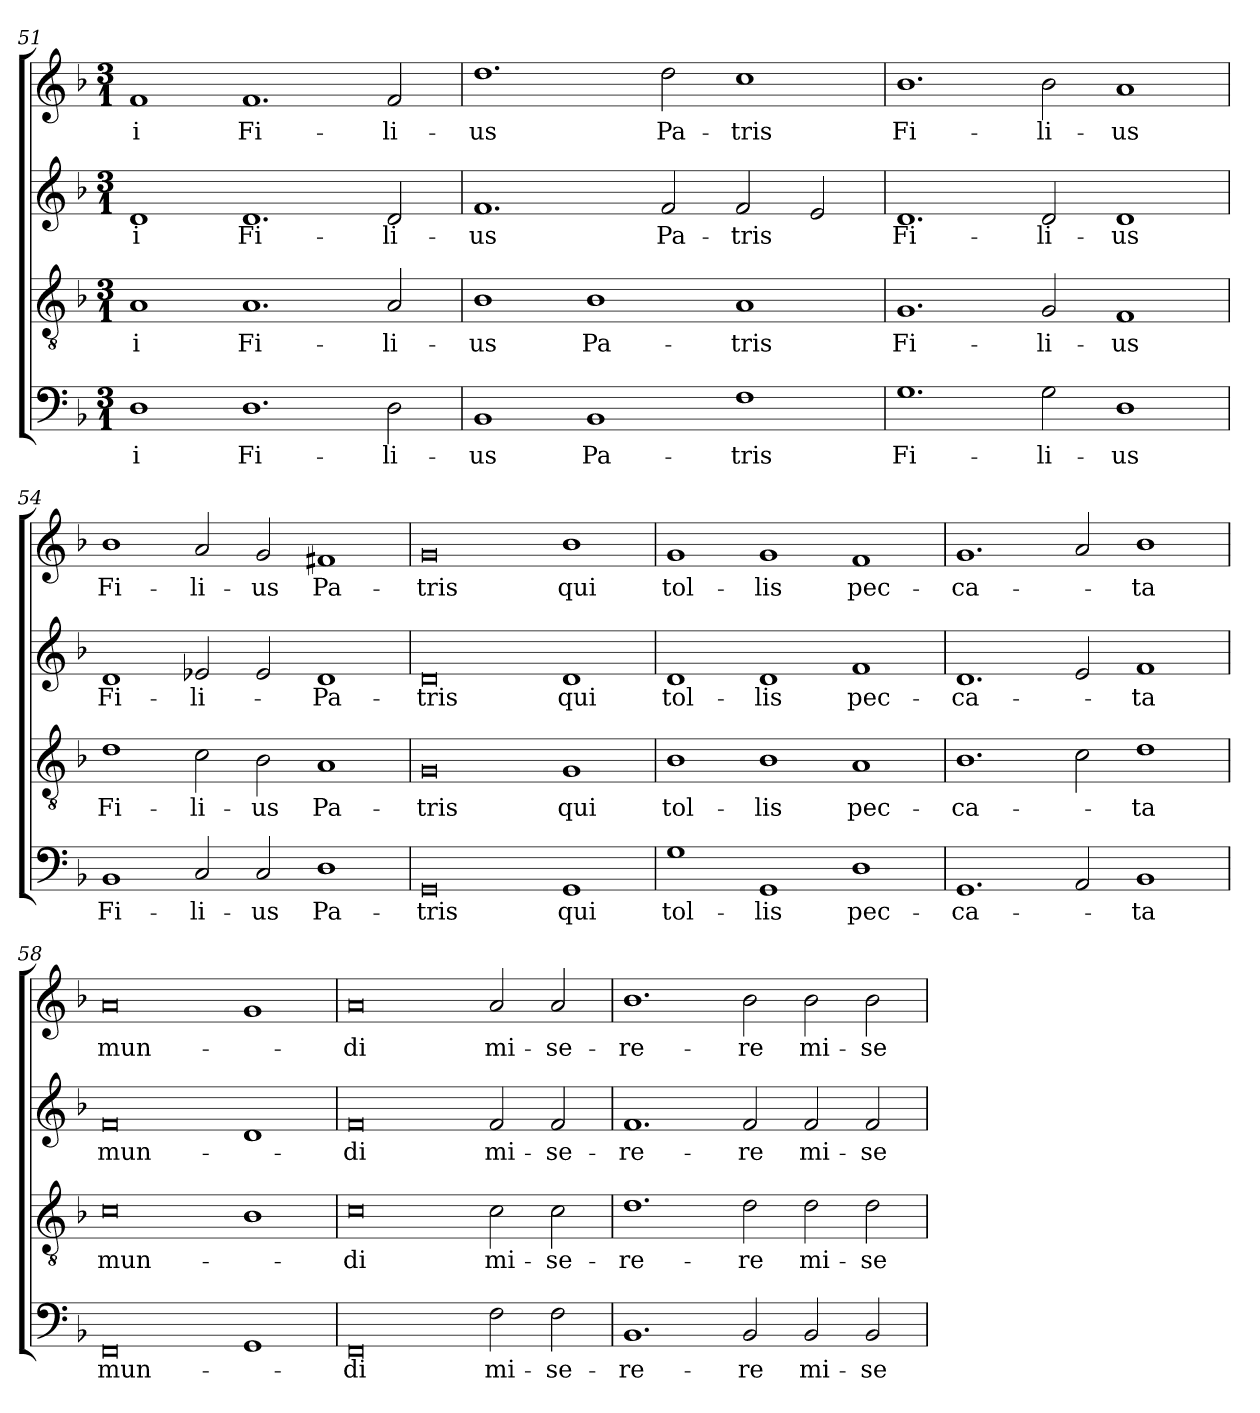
**kern	**text	**kern	**text	**kern	**text	**kern	**text
*part4	*part4	*part3	*part3	*part2	*part2	*part1	*part1
*staff4	*staff4	*staff3	*staff3	*staff2	*staff2	*staff1	*staff1
*clefF4	*	*clefGv2	*	*clefG2	*	*clefG2	*
*k[b-]	*	*k[b-]	*	*k[b-]	*	*k[b-]	*
*M3/1	*	*M3/1	*	*M3/1	*	*M3/1	*
=51	=51	=51	=51	=51	=51	=51	=51
1D	-i	1A	-i	1d	-i	1f	-i
1.D	Fi-	1.A	Fi-	1.d	Fi-	1.f	Fi-
2D	-li-	2A	-li-	2d	-li-	2f	-li-
=52	=52	=52	=52	=52	=52	=52	=52
1BB-	-us	1B-	-us	1.f	-us	1.dd	-us
1BB-	Pa-	1B-	Pa-	.	.	.	.
.	.	.	.	2f	Pa-	2dd	Pa-
1F	-tris	1A	-tris	2f	-tris	1cc	-tris
.	.	.	.	2e	.	.	.
=53	=53	=53	=53	=53	=53	=53	=53
1.G	Fi-	1.G	Fi-	1.d	Fi-	1.b-	Fi-
2G	-li-	2G	-li-	2d	-li-	2b-	-li-
1D	-us	1F	-us	1d	-us	1a	-us
=54	=54	=54	=54	=54	=54	=54	=54
1BB-	Fi-	1d	Fi-	1d	Fi-	1b-	Fi-
2C	-li-	2c	-li-	2e-X	-li-	2a	-li-
2C	-us	2B-	-us	2e-	.	2g	-us
1D	Pa-	1A	Pa-	1d	-Pa-	1f#X	Pa-
=55	=55	=55	=55	=55	=55	=55	=55
0GG	-tris	0G	-tris	0d	-tris	0g	-tris
1GG	qui	1G	qui	1d	qui	1b-	qui
=56	=56	=56	=56	=56	=56	=56	=56
1G	tol-	1B-	tol-	1d	tol-	1g	tol-
1GG	-lis	1B-	-lis	1d	-lis	1g	-lis
1D	pec-	1A	pec-	1f	pec-	1f	pec-
=57	=57	=57	=57	=57	=57	=57	=57
1.GG	-ca-	1.B-	-ca-	1.d	-ca-	1.g	-ca-
2AA	.	2c	.	2e	.	2a	.
1BB-	-ta	1d	-ta	1f	-ta	1b-	-ta
=58	=58	=58	=58	=58	=58	=58	=58
0FF	mun-	0c	mun-	0f	mun-	0a	mun-
1GG	.	1B-	.	1d	.	1g	.
=59	=59	=59	=59	=59	=59	=59	=59
0FF	-di	0c	-di	0f	-di	0a	-di
2F	mi-	2c	mi-	2f	mi-	2a	mi-
2F	-se-	2c	-se-	2f	-se-	2a	-se-
=60	=60	=60	=60	=60	=60	=60	=60
1.BB-	-re-	1.d	-re-	1.f	-re-	1.b-	-re-
2BB-	-re	2d	-re	2f	-re	2b-	-re
2BB-	mi-	2d	mi-	2f	mi-	2b-	mi-
2BB-	-se-	2d	-se-	2f	-se-	2b-	-se-
=	=	=	=	=	=	=	=
*-	*-	*-	*-	*-	*-	*-	*-
